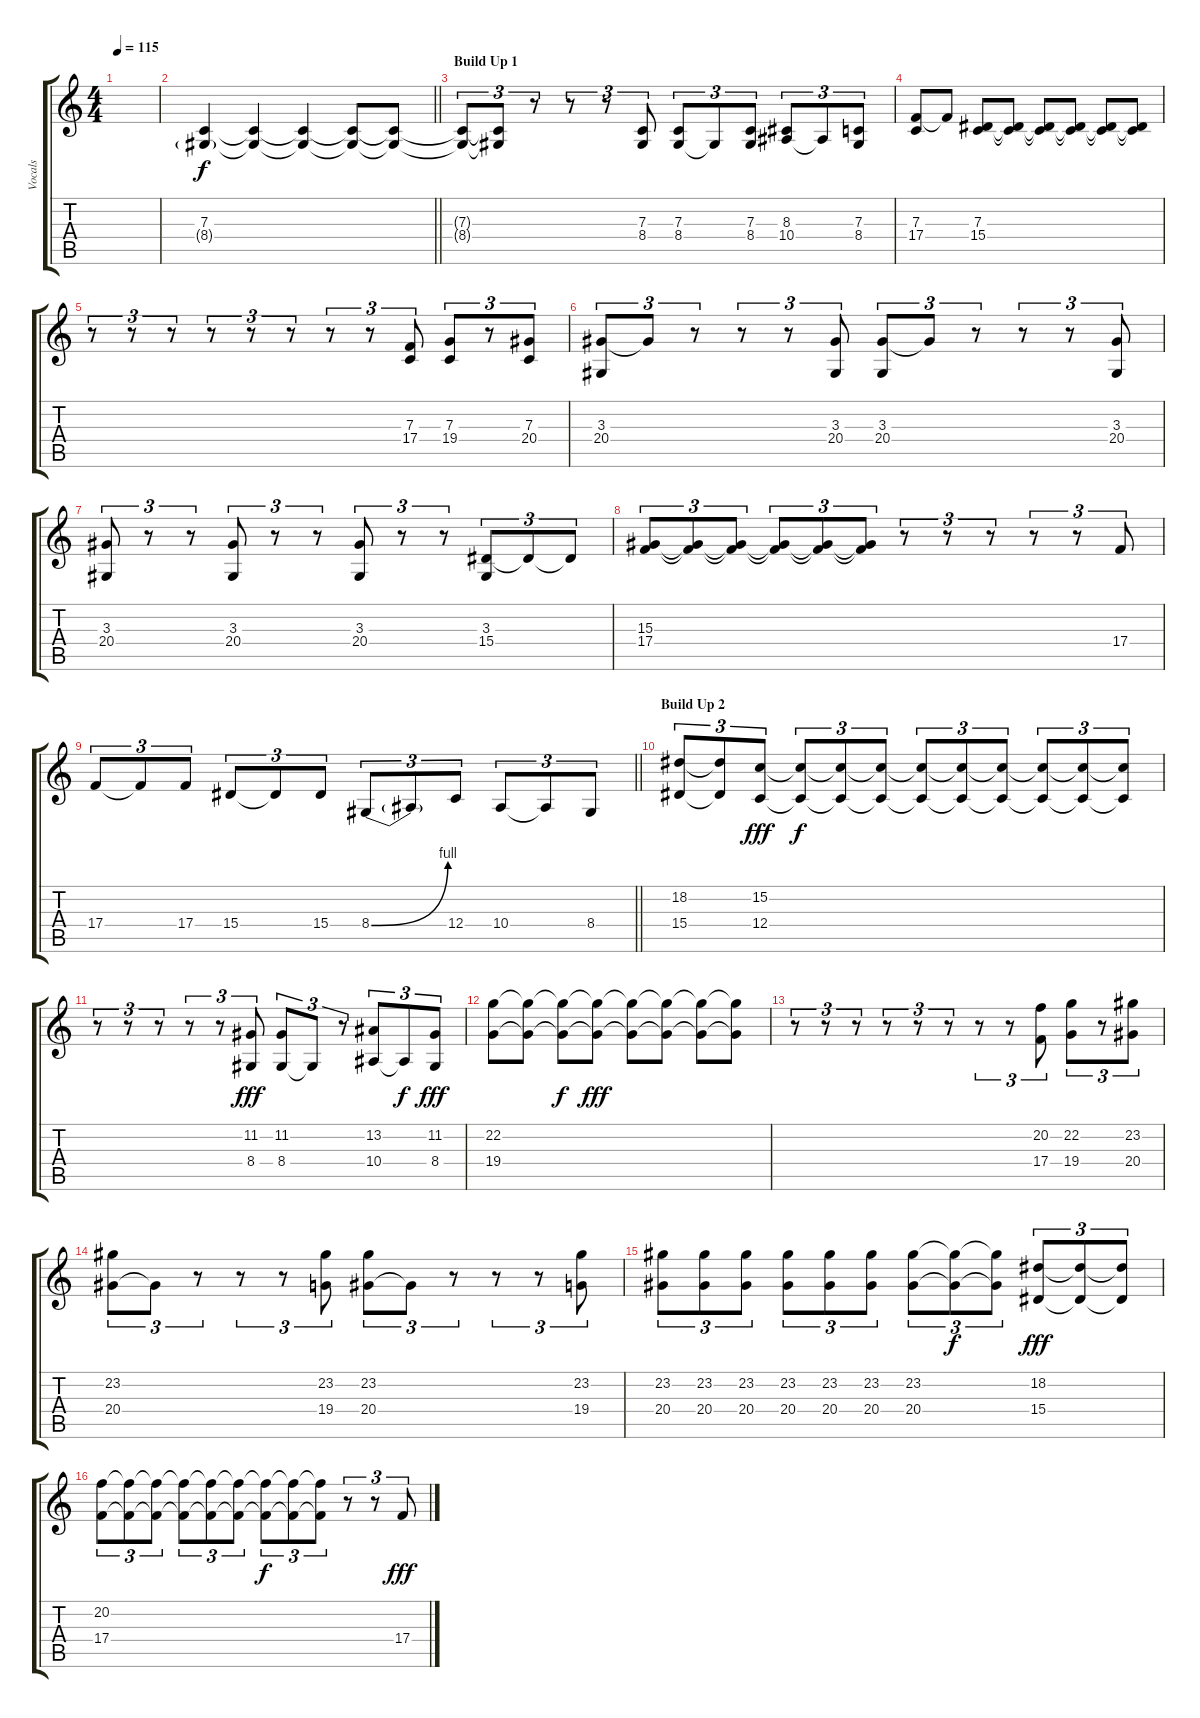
\track ("Vocals" "Vocals") {instrument bassoon}
\staff {score tabs}
\tuning (D4 A3 F3 C3 G2 C2) {hide}
\ts (4 4)
\tempo 115
\clef g2
\ks c
|
\barLineRight lightlight
(7.3 8.4{g}).4 (7.3{t} 8.4{t}).4 (7.3{t} 8.4{t}).4 (7.3{t} 8.4{t}).8 (7.3{t} 8.4{t}).8 |
\section ("" "Build Up 1")
(7.3{t} 8.4{t}).8{tu (3 2)} (7.3{t} 8.4{t}).8{tu (3 2)} r.8{tu (3 2)} r.8{tu (3 2)} r.8{tu (3 2)} (7.3 8.4).8{tu (3 2)} (7.3 8.4).8{tu (3 2)} 8.4{t}.8{tu (3 2)} (7.3 8.4).8{tu (3 2)} (8.3 10.4).8{tu (3 2)} 10.4{t}.8{tu (3 2)} (7.3 8.4).8{tu (3 2)} |
(7.3 17.4).8 17.4{t}.8 (7.3 15.4).8 (7.3{t} 15.4{t}).8 (7.3{t} 15.4{t}).8 (7.3{t} 15.4{t}).8 (7.3{t} 15.4{t}).8 (7.3{t} 15.4{t}).8 |
r.8{tu (3 2)} r.8{tu (3 2)} r.8{tu (3 2)} r.8{tu (3 2)} r.8{tu (3 2)} r.8{tu (3 2)} r.8{tu (3 2)} r.8{tu (3 2)} (7.3 17.4).8{tu (3 2)} (7.3 19.4).8{tu (3 2)} r.8{tu (3 2)} (7.3 20.4).8{tu (3 2)} |
(3.3 20.4).8{tu (3 2)} 20.4{t}.8{tu (3 2)} r.8{tu (3 2)} r.8{tu (3 2)} r.8{tu (3 2)} (3.3 20.4).8{tu (3 2)} (3.3 20.4).8{tu (3 2)} 20.4{t}.8{tu (3 2)} r.8{tu (3 2)} r.8{tu (3 2)} r.8{tu (3 2)} (3.3 20.4).8{tu (3 2)} |
(3.3 20.4).8{tu (3 2)} r.8{tu (3 2)} r.8{tu (3 2)} (3.3 20.4).8{tu (3 2)} r.8{tu (3 2)} r.8{tu (3 2)} (3.3 20.4).8{tu (3 2)} r.8{tu (3 2)} r.8{tu (3 2)} (3.3 15.4).8{tu (3 2)} 15.4{t}.8{tu (3 2)} 15.4{t}.8{tu (3 2)} |
(15.3 17.4).8{tu (3 2)} (15.3{t} 17.4{t}).8{tu (3 2)} (15.3{t} 17.4{t}).8{tu (3 2)} (15.3{t} 17.4{t}).8{tu (3 2)} (15.3{t} 17.4{t}).8{tu (3 2)} (15.3{t} 17.4{t}).8{tu (3 2)} r.8{tu (3 2)} r.8{tu (3 2)} r.8{tu (3 2)} r.8{tu (3 2)} r.8{tu (3 2)} 17.4.8{tu (3 2)} |
\barLineRight lightlight
17.4.8{tu (3 2)} 17.4{t}.8{tu (3 2)} 17.4.8{tu (3 2)} 15.4.8{tu (3 2)} 15.4{t}.8{tu (3 2)} 15.4.8{tu (3 2)} 8.4{be (bend 0 0 60 4)}.8{tu (3 2)} 8.4{t}.8{tu (3 2)} 12.4.8{tu (3 2)} 10.4.8{tu (3 2)} 10.4{t}.8{tu (3 2)} 8.4.8{tu (3 2)} |
\section ("" "Build Up 2")
(18.2 15.4).8{tu (3 2)} (18.2{t} 15.4{t}).8{tu (3 2) dy f} (15.2 12.4).8{tu (3 2) dy fff} (15.2{t} 12.4{t}).8{tu (3 2) dy f} (15.2{t} 12.4{t}).8{tu (3 2)} (15.2{t} 12.4{t}).8{tu (3 2)} (15.2{t} 12.4{t}).8{tu (3 2)} (15.2{t} 12.4{t}).8{tu (3 2)} (15.2{t} 12.4{t}).8{tu (3 2)} (15.2{t} 12.4{t}).8{tu (3 2)} (15.2{t} 12.4{t}).8{tu (3 2)} (15.2{t} 12.4{t}).8{tu (3 2)} |
r.8{tu (3 2)} r.8{tu (3 2)} r.8{tu (3 2)} r.8{tu (3 2)} r.8{tu (3 2)} (11.2 8.4).8{tu (3 2) dy fff} (11.2 8.4).8{tu (3 2)} 8.4{t}.8{tu (3 2)} r.8{tu (3 2)} (13.2 10.4).8{tu (3 2)} 10.4{t}.8{tu (3 2) dy f} (11.2 8.4).8{tu (3 2) dy fff} |
(22.2 19.4).8 (22.2{t} 19.4{t}).8 (22.2{t} 19.4{t}).8{dy f} (22.2{t} 19.4{t}).8{dy fff} (22.2{t} 19.4{t}).8 (22.2{t} 19.4{t}).8 (22.2{t} 19.4{t}).8 (22.2{t} 19.4{t}).8 |
r.8{tu (3 2)} r.8{tu (3 2)} r.8{tu (3 2)} r.8{tu (3 2)} r.8{tu (3 2)} r.8{tu (3 2)} r.8{tu (3 2)} r.8{tu (3 2)} (20.2 17.4).8{tu (3 2)} (22.2 19.4).8{tu (3 2)} r.8{tu (3 2)} (23.2 20.4).8{tu (3 2)} |
(23.2 20.4).8{tu (3 2)} 20.4{t}.8{tu (3 2)} r.8{tu (3 2)} r.8{tu (3 2)} r.8{tu (3 2)} (23.2 19.4).8{tu (3 2)} (23.2 20.4).8{tu (3 2)} 20.4{t}.8{tu (3 2)} r.8{tu (3 2)} r.8{tu (3 2)} r.8{tu (3 2)} (23.2 19.4).8{tu (3 2)} |
(23.2 20.4).8{tu (3 2)} (23.2 20.4).8{tu (3 2)} (23.2 20.4).8{tu (3 2)} (23.2 20.4).8{tu (3 2)} (23.2 20.4).8{tu (3 2)} (23.2 20.4).8{tu (3 2)} (23.2 20.4).8{tu (3 2)} (23.2{t} 20.4{t}).8{tu (3 2) dy f} (23.2{t} 20.4{t}).8{tu (3 2)} (18.2 15.4).8{tu (3 2) dy fff} (18.2{t} 15.4{t}).8{tu (3 2)} (18.2{t} 15.4{t}).8{tu (3 2)} |
(20.2 17.4).8{tu (3 2)} (20.2{t} 17.4{t}).8{tu (3 2)} (20.2{t} 17.4{t}).8{tu (3 2)} (20.2{t} 17.4{t}).8{tu (3 2)} (20.2{t} 17.4{t}).8{tu (3 2)} (20.2{t} 17.4{t}).8{tu (3 2)} (20.2{t} 17.4{t}).8{tu (3 2) dy f} (20.2{t} 17.4{t}).8{tu (3 2)} (20.2{t} 17.4{t}).8{tu (3 2)} r.8{tu (3 2)} r.8{tu (3 2)} 17.4.8{tu (3 2) dy fff}
